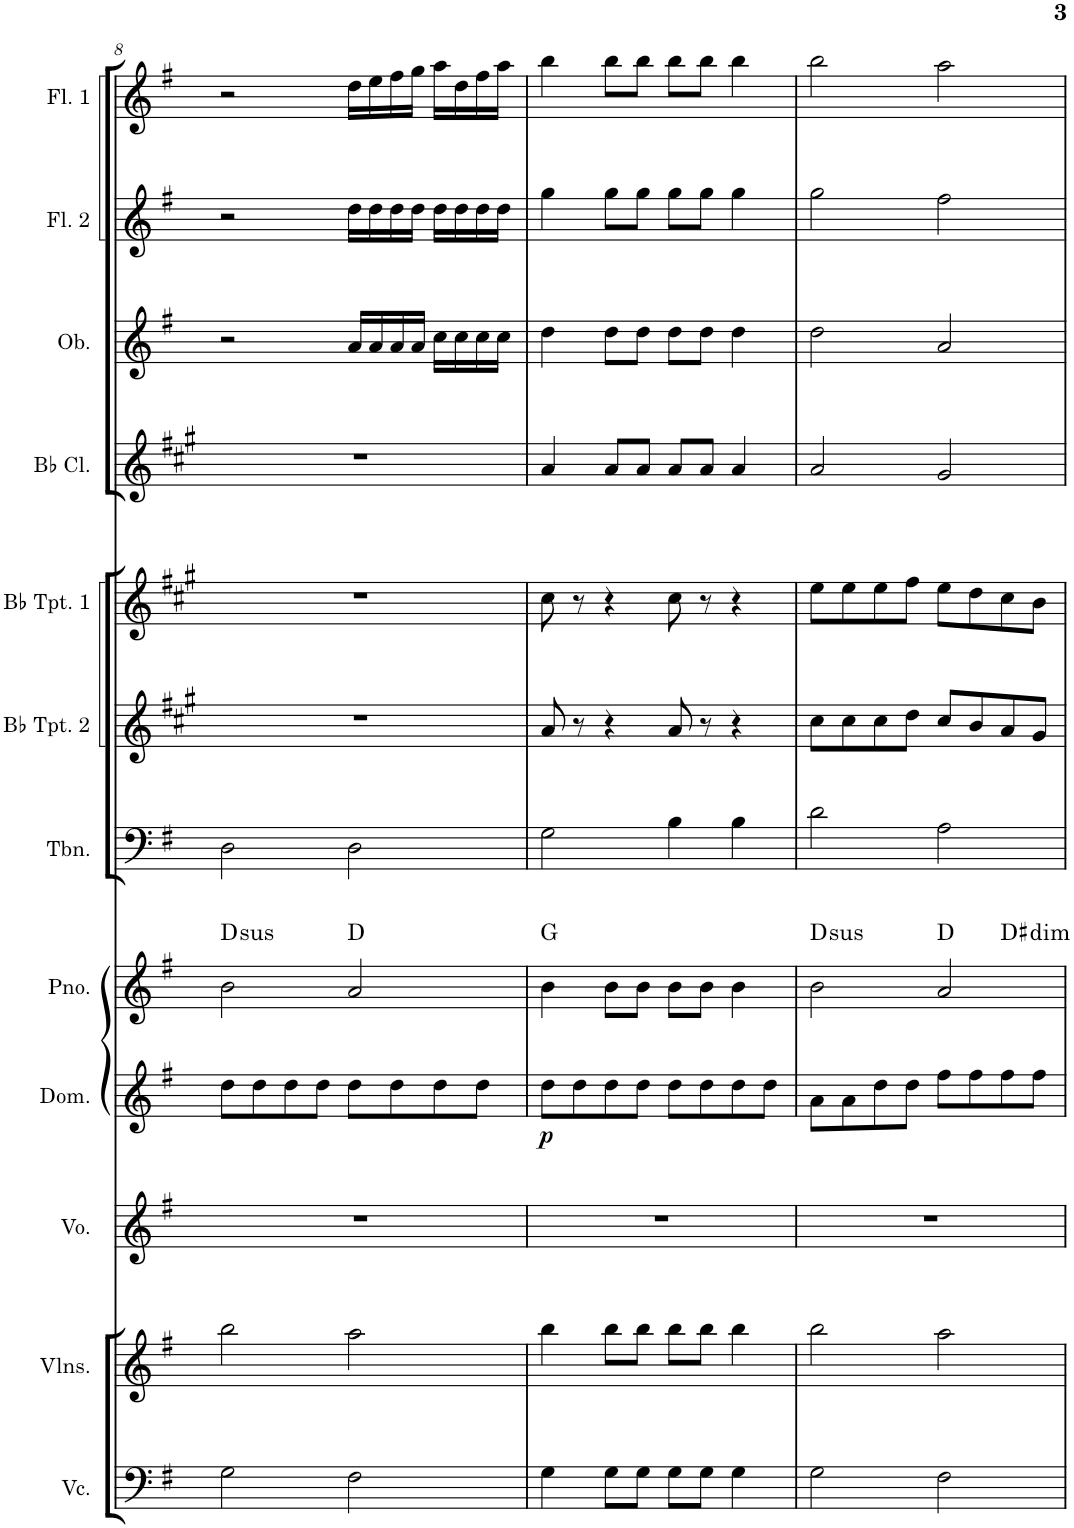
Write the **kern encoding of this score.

**kern	**kern	**kern	**kern	**dynam	**kern	**harte	**kern	**kern	**kern	**kern	**kern	**kern	**kern
*part12	*part11	*part10	*part9	*part9	*part8	*part8	*part7	*part6	*part5	*part4	*part3	*part2	*part1
*staff12	*staff11	*staff10	*staff9	*staff9	*staff8	*	*staff7	*staff6	*staff5	*staff4	*staff3	*staff2	*staff1
*I"Violoncello	*I"Violins	*I"Voice	*I"Domra	*	*I"Piano	*	*I"Trombone	*I"Bb Trumpet 2	*I"Bb Trumpet 1	*I"Bb Clarinet	*I"Oboe	*I"Flute 2	*I"Flute 1
*I'Vc.	*I'Vlns.	*I'Vo.	*I'Dom.	*	*I'Pno.	*	*I'Tbn.	*I'Bb Tpt. 2	*I'Bb Tpt. 1	*I'Bb Cl.	*I'Ob.	*I'Fl. 2	*I'Fl. 1
!!LO:PB:g=z
*clefF4	*clefG2	*clefG2	*clefG2	*	*clefG2	*	*clefF4	*clefG2	*clefG2	*clefG2	*clefG2	*clefG2	*clefG2
*	*	*	*	*	*	*	*	*Trd1c2	*Trd1c2	*Trd1c2	*	*	*
*k[f#]	*k[f#]	*k[f#]	*k[f#]	*	*k[f#]	*	*k[f#]	*k[f#c#g#]	*k[f#c#g#]	*k[f#c#g#]	*k[f#]	*k[f#]	*k[f#]
*M4/4	*M4/4	*M4/4	*M4/4	*	*M4/4	*	*M4/4	*M4/4	*M4/4	*M4/4	*M4/4	*M4/4	*M4/4
=8	=8	=8	=8	=8	=8	=8	=8	=8	=8	=8	=8	=8	=8
!	!	!	!	!	!	!LO:H:kt=sus	!	!	!	!	!	!	!
2G\	2bb\	1r	8dd\L	.	2b\	D:sus4	2D\	1r	1r	1r	2r	2r	2r
.	.	.	8dd\	.	.	.	.	.	.	.	.	.	.
.	.	.	8dd\	.	.	.	.	.	.	.	.	.	.
.	.	.	8dd\J	.	.	.	.	.	.	.	.	.	.
2F#\	2aa\	.	8dd\L	.	2a/	D:maj	2D\	.	.	.	16a/LL	16dd\LL	16dd\LL
.	.	.	.	.	.	.	.	.	.	.	16a/	16dd\	16ee\
.	.	.	8dd\	.	.	.	.	.	.	.	16a/	16dd\	16ff#\
.	.	.	.	.	.	.	.	.	.	.	16a/JJ	16dd\JJ	16gg\JJ
.	.	.	8dd\	.	.	.	.	.	.	.	16cc\LL	16dd\LL	16aa\LL
.	.	.	.	.	.	.	.	.	.	.	16cc\	16dd\	16dd\
.	.	.	8dd\J	.	.	.	.	.	.	.	16cc\	16dd\	16ff#\
.	.	.	.	.	.	.	.	.	.	.	16cc\JJ	16dd\JJ	16aa\JJ
=9	=9	=9	=9	=9	=9	=9	=9	=9	=9	=9	=9	=9	=9
!	!	!	!	!LO:DY:b	!	!	!	!	!	!	!	!	!
4G\	4bb\	1r	8dd\L	p	4b\	G:maj	2G\	8a/	8cc#\	4a/	4dd\	4gg\	4bb\
.	.	.	8dd\	.	.	.	.	8r	8r	.	.	.	.
8G\L	8bb\L	.	8dd\	.	8b\L	.	.	4r	4r	8a/L	8dd\L	8gg\L	8bb\L
8G\J	8bb\J	.	8dd\J	.	8b\J	.	.	.	.	8a/J	8dd\J	8gg\J	8bb\J
8G\L	8bb\L	.	8dd\L	.	8b\L	.	4B\	8a/	8cc#\	8a/L	8dd\L	8gg\L	8bb\L
8G\J	8bb\J	.	8dd\	.	8b\J	.	.	8r	8r	8a/J	8dd\J	8gg\J	8bb\J
4G\	4bb\	.	8dd\	.	4b\	.	4B\	4r	4r	4a/	4dd\	4gg\	4bb\
.	.	.	8dd\J	.	.	.	.	.	.	.	.	.	.
=10	=10	=10	=10	=10	=10	=10	=10	=10	=10	=10	=10	=10	=10
!	!	!	!	!	!	!LO:H:kt=sus	!	!	!	!	!	!	!
*	*	*	*	*	*^	*	*	*	*	*	*	*	*
2G\	2bb\	1r	8a\L	.	2b\	2.ryy	D:sus4	2d\	8cc#\L	8ee\L	2a/	2dd\	2gg\	2bb\
.	.	.	8a\	.	.	.	.	.	8cc#\	8ee\	.	.	.	.
.	.	.	8dd\	.	.	.	.	.	8cc#\	8ee\	.	.	.	.
.	.	.	8dd\J	.	.	.	.	.	8dd\J	8ff#\J	.	.	.	.
2F#\	2aa\	.	8ff#\L	.	2a/	.	D:maj	2A\	8cc#/L	8ee\L	2g#/	2a/	2ff#\	2aa\
.	.	.	8ff#\	.	.	.	.	.	8b/	8dd\	.	.	.	.
!	!	!	!	!	!	!	!LO:H:kt=dim	!	!	!	!	!	!	!
.	.	.	8ff#\	.	.	4ryy	D#:dim	.	8a/	8cc#\	.	.	.	.
.	.	.	8ff#\J	.	.	.	.	.	8g#/J	8b\J	.	.	.	.
*	*	*	*	*	*v	*v	*	*	*	*	*	*	*	*
=	=	=	=	=	=	=	=	=	=	=	=	=	=
*-	*-	*-	*-	*-	*-	*-	*-	*-	*-	*-	*-	*-	*-
